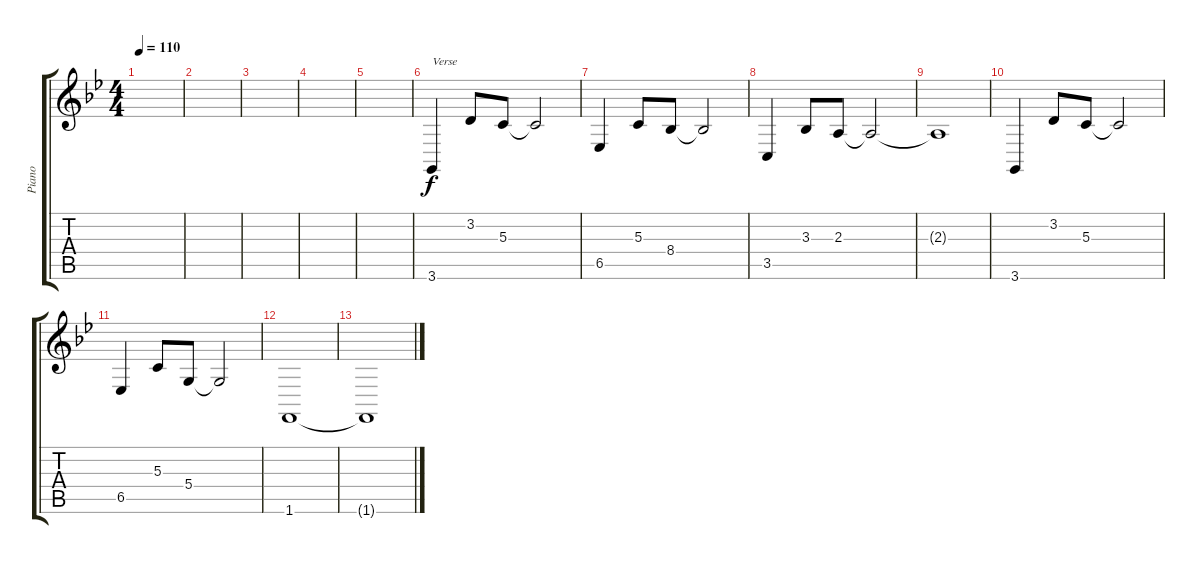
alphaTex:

\track ("Piano" "Piano") {instrument acousticgrandpiano}
\staff {score tabs}
\tuning (E4 B3 G3 D3 A2 E2) {hide}
\ts (4 4)
\tempo 110
\clef g2
\ks bb
|
|
|
|
|
3.6.4{txt "Verse"} 3.2.8 5.3.8 5.3{t}.2 |
6.5.4 5.3.8 8.4.8 8.4{t}.2 |
3.5.4 3.3.8 2.3.8 2.3{t}.2 |
2.3{t}.1 |
3.6.4 3.2.8 5.3.8 5.3{t}.2 |
6.5.4 5.3.8 5.4.8 5.4{t}.2 |
1.6.1 |
1.6{t}.1
